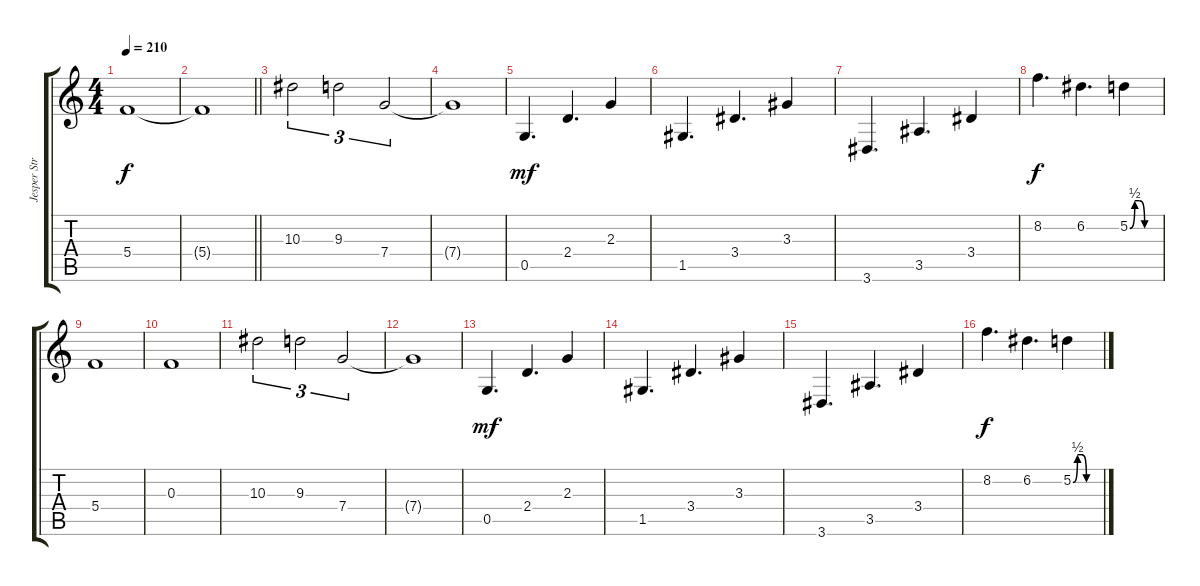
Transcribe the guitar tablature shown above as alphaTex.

\track ("Jesper Strömblad" "Jesper Str") {instrument distortionguitar}
\staff {score tabs}
\tuning (D4 A3 F3 C3 G2 C2) {hide}
\ts (4 4)
\tempo 210
\clef g2
\ks c
5.4.1{dy f} |
\barLineRight lightlight
5.4{t}.1 |
10.3.2{tu (3 2)} 9.3.2{tu (3 2)} 7.4.2{tu (3 2)} |
7.4{t}.1 |
0.5.4{d dy mf} 2.4.4{d} 2.3.4 |
1.5.4{d} 3.4.4{d} 3.3.4 |
3.6.4{d} 3.5.4{d} 3.4.4 |
8.2.4{d dy f} 6.2.4{d} 5.2{be (custom 0 0 10 2 20 2 30 0 60 0)}.4 |
5.4.1 |
0.3.1 |
10.3.2{tu (3 2)} 9.3.2{tu (3 2)} 7.4.2{tu (3 2)} |
7.4{t}.1 |
0.5.4{d dy mf} 2.4.4{d} 2.3.4 |
1.5.4{d} 3.4.4{d} 3.3.4 |
3.6.4{d} 3.5.4{d} 3.4.4 |
8.2.4{d dy f} 6.2.4{d} 5.2{be (custom 0 0 10 2 20 2 30 0 60 0)}.4
